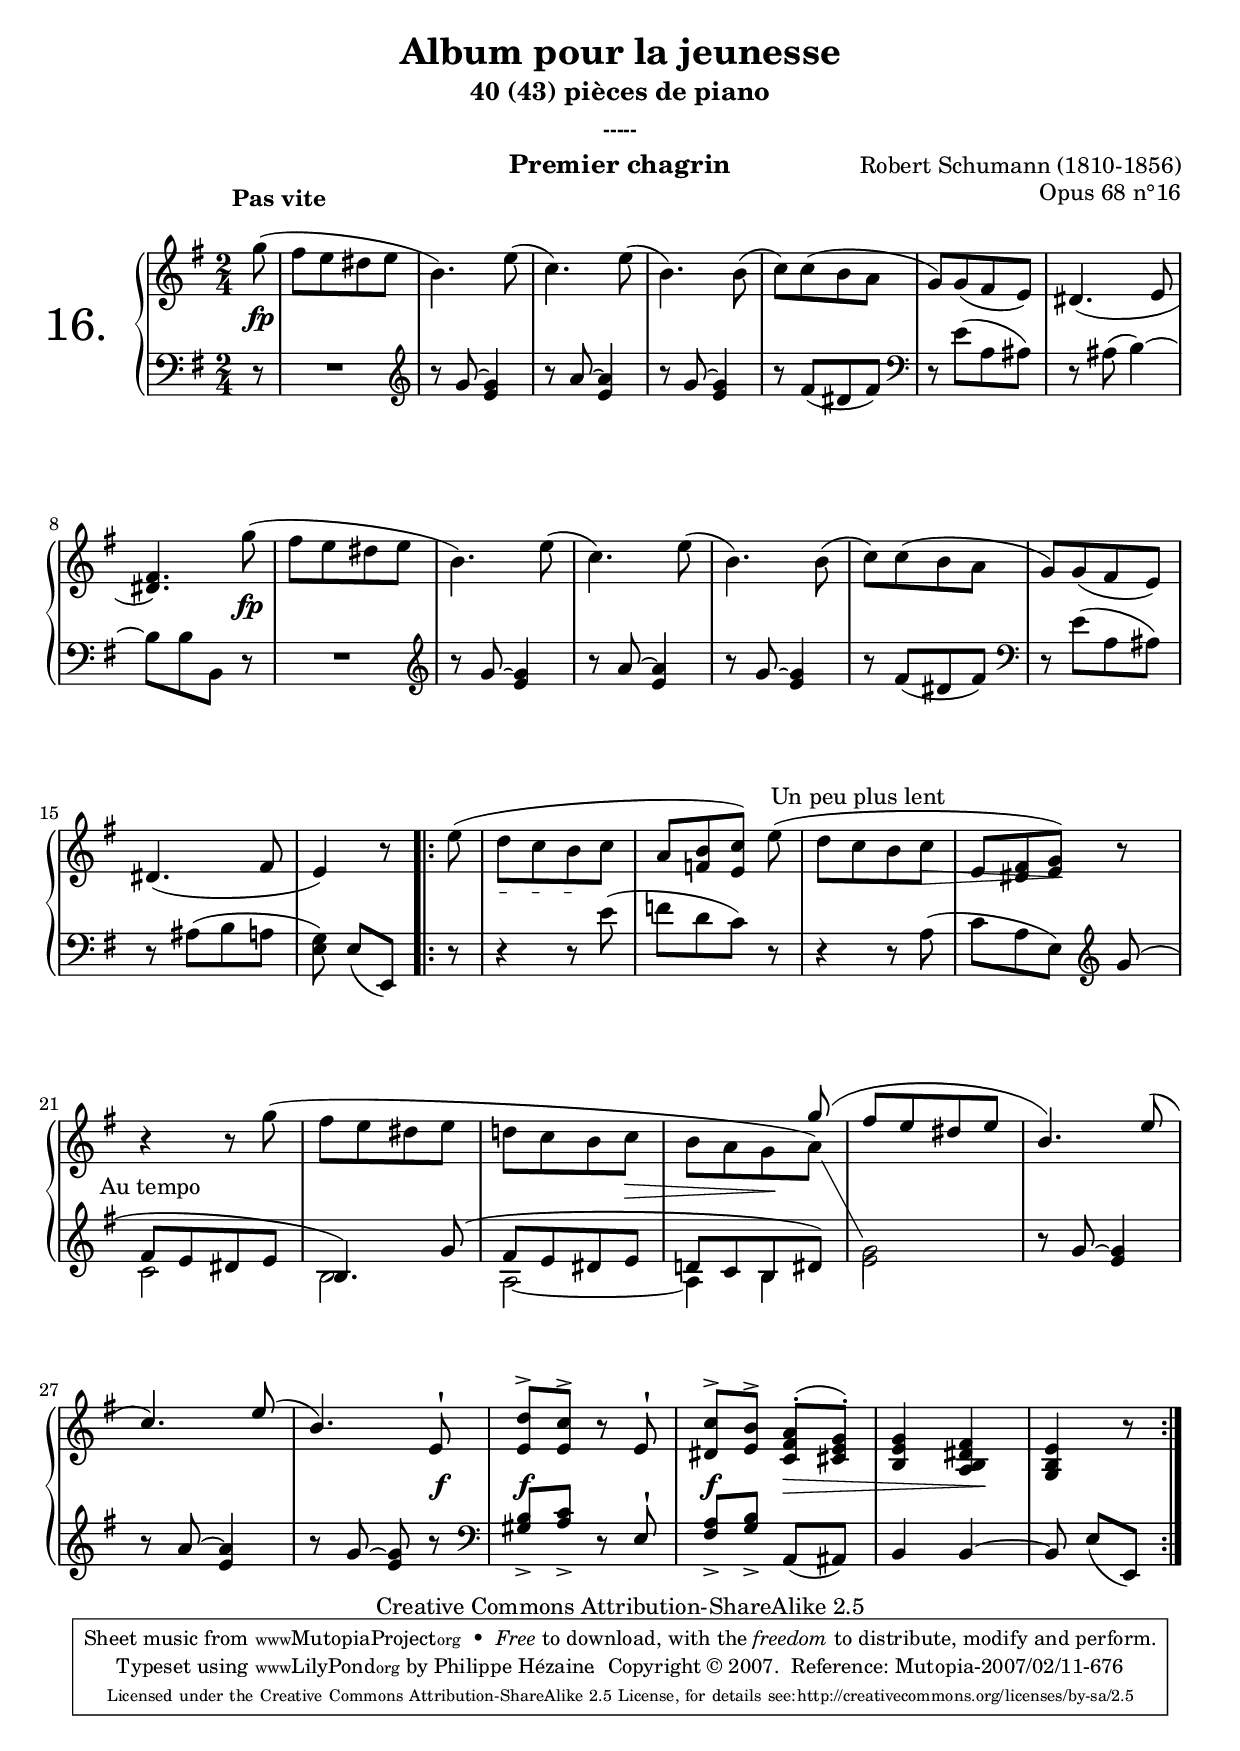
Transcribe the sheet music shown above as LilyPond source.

 \version "2.10.16"

 \paper { between-system-padding = #1
	ragged-bottom=##f
	ragged-last-bottom=##f
	}


     \header {
      title = "Album pour la jeunesse"
       subtitle = "40 (43) pièces de piano"
       subsubtitle = "-----"
       composer = "Robert Schumann (1810-1856)"
       opus = "Opus 68 n°16"
       instrument = "Premier chagrin"
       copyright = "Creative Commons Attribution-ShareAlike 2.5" 
     
       % These are headers used by the Mutopia Project
       % http://www.mutopiaproject.org/
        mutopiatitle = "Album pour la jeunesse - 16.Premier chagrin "
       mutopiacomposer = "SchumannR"
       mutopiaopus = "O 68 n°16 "
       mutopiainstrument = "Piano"
       date = "1848"
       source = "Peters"
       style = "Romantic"
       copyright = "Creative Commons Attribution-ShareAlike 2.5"
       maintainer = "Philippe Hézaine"
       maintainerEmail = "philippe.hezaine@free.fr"
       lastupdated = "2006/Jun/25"


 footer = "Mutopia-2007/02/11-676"
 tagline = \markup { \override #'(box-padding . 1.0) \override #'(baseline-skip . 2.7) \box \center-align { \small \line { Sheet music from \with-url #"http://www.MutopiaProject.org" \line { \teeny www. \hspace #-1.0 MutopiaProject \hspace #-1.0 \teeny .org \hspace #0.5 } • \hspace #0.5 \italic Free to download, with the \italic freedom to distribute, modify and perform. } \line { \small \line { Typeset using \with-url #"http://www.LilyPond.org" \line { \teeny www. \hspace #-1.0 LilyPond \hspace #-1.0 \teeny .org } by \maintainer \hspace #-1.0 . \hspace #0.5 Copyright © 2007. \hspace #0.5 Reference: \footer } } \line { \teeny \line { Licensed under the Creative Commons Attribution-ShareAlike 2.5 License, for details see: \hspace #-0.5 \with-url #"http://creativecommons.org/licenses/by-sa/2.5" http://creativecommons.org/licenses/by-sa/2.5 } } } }
     }

     upper = \relative c'' {
       \clef treble
       \key e \minor
       \time 2/4
	\partial 8
	\override TextScript #'extra-offset = #'(-2 . 2)	

	g'8(^\markup { \bold "Pas vite" }
	fis[ e dis e]
	b4.) e8(
	c4.) e8(
	b4.) b8(
	c)[ c( b a]
	g)[ g( fis e)]
	dis4.( e8\break
	<dis fis>4.) g'8(\noBeam
	fis[ e dis e]
	b4.) e8(
	c4.) e8(
	b4.) b8(
	c)[ c( b a]
	g)[ g( fis e)]\break 
	dis4.( fis8
	e4) r8 \bar "|:"

	\repeat volta 2 {
	\partial 8
	\textSpannerDown
	\override TextSpanner #'padding = #1.9
	\override TextSpanner #'edge-text = #'("cresc.")
	e'8( 
	d[\startTextSpan c b\stopTextSpan  c]
	a[ <f! b> <e c'>)] \tempo 4=66  e'8(\noBeam
	\override TextScript #'extra-offset = #'(-4.5 . -0.3) 
	d[^\markup{ \fontsize #0  "Un peu plus lent" } c b c]
	e,[ <dis fis> <e g>)] r8\break
	\override TextScript #'extra-offset = #'(-4 . -8)
	r4^\markup{ \fontsize #0  "Au tempo" } r8 

	\voiceOne
	<< { s8 
	s2
	s4.
	s8
	s4. g'8\noBeam(
	fis8[ e dis e] 
}
	\context Voice = "1" { \voiceTwo
	\slurUp
	g8(
	fis[ e dis e]
	d![ c b c]
	b[ a g  a8])
	\set followVoice = ##t
	\change Staff=lower
	g2
	\oneVoice
	}
	>>

	b4.) e8(\break
	c4.) e8(
	b4.) e,8-|
	<e d'>^> <e c'>^> b'8\rest e,-|
	\slurUp
    <dis c'>^> <e b'>^> <c fis a>^.( <cis e g>^.)
	<b e g>4 <a b dis fis>
	<g b e>4 b'8\rest 
	} 
     }
     
     lower = \relative c'' {
       \clef bass
       \key e \minor
       \time 2/4
	\partial 8

	r8
	R2
	\tieUp
	\slurUp
	\clef treble
	r8 g ~ <e g>4
	r8 a ~ <e a>4
	r8 g ~ <e g>4
	\slurDown
	r8 fis([ dis fis)]
	\clef bass
	\slurUp 
	r8 e([ a, ais)]
	r8 ais( b4) ~
	b8[ b b,] r8
	R2
	\clef treble
	r8 g'' ~ <e g>4
	r8 a ~ <e a>4
	r8 g ~ <e g>4
	\slurDown
	r8 fis([ dis fis)]
	\clef bass
	\slurUp 
	r8 e([ a, ais)]
	r8 ais([ b a]
	<e g>)\noBeam \slurDown e[( e,)] \bar "|:"
	

	\repeat volta 2 {
	\slurUp \partial 8
	r8
	r4 r8 e''(
	f![ d c)] r8
	r4 r8 a(
	c[ a e)] \clef treble \tempo 4=74 g'(
	\voiceOne
	<< { fis[ e dis e]
	b4.) g'8\noBeam(
	fis[ e dis e]
	d![ c b dis)]
      }
	\context Voice = "1" { \voiceTwo
	c2
	b
	a ~
	a4 b
	e2
	\oneVoice
	}
	>>	
	b'8\rest g ~ <e g>4
	b'8\rest a ~ <e a>4
	b'8\rest g ~ <e g>8 b'8\rest
	\clef bass
	<gis, b>_> <a c>_> d,8\rest e-|
	\slurDown
	<fis a>_> <g b>_> a,( ais)
	b4 b ~
	b8 e[( e,)]
      
	}
     }
     
     dynamics = {
       
	\partial 8 
       s8\fp
	s2*7
	s4. s8\fp
	s2*7
	s4 s8 \bar "|:"
	s8
	s2*2
	s4 s8 \once\override Hairpin #'extra-offset = #'(0 . 2.3) s8\>
	s4 s8\! s8
	s2*2
	s4 s8 s8\>
	s4  s4\!
	s2*3
	s4. s8\f
	s8\f s4.
	s8\f s8 s4\>
	s8 s8 s8\! s8
	s4 s8
     }
     
     \score {
       \context PianoStaff <<
	\override Score.MetronomeMark #'transparent = ##t
   \set PianoStaff.instrumentName = \markup{ \fontsize #6 {"16. "} \hspace #1.0
}
         \context Staff=upper \upper
         \context Dynamics=dynamics \dynamics
         \context Staff=lower <<
           \clef bass
           \lower
         >>
       >>
       \layout {
	ragged-last = ##f
         \context {
           \type "Engraver_group"
           \name Dynamics
           \alias Voice % So that \cresc works, for example.
           \consists "Output_property_engraver"
     
           \override VerticalAxisGroup #'minimum-Y-extent = #'(-5 . 5)
           \consists "Script_engraver"
           \consists "Dynamic_engraver"
           \consists "Text_engraver"
     
           \override TextScript #'font-size = #2
           \override TextScript #'font-shape = #'italic
           \override DynamicText #'extra-offset = #'(0 . 2.5)
           \override Hairpin #'extra-offset = #'(0 . 1.8)
     
           \consists "Skip_event_swallow_translator"
     
           \consists "Axis_group_engraver"
         }
         \context {
           \PianoStaff
           \accepts Dynamics
           \override VerticalAlignment #'forced-distance = #5
         }
       }
     }
     \score {
	\unfoldRepeats
       \context PianoStaff <<
         \context Staff=upper  \upper %\dynamics

         \context Staff=lower << \lower %\dynamics
	>>

       >>
       \midi {
	\context { \Score
	tempoWholesPerMinute = #(ly:make-moment 74 4)
	     }

         \context {
          \type "Performer_group"
           \name Dynamics
         }
       }
     }

